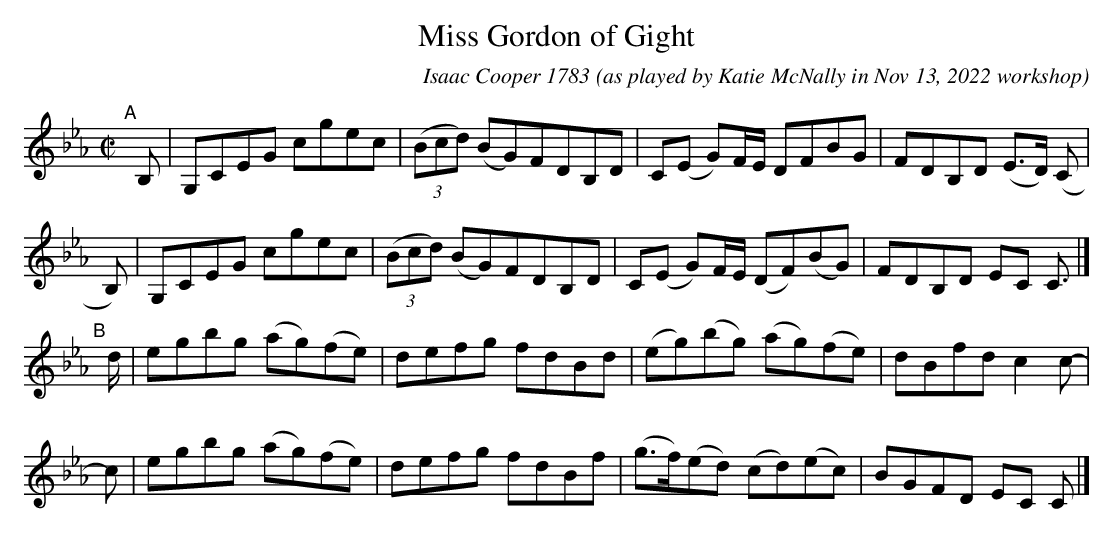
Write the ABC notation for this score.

X:1
T: Miss Gordon of Gight
C: Isaac Cooper 1783
O: as played by Katie McNally in Nov 13, 2022 workshop
M: C|
L: 1/8
K: Cm
"^A"[|]\
B, | G,CEG cgec | (3(Bcd) (BG)FDB,D | C(E G)F/E/  DFBG    | FDB,D (E>D) (C |
B,)| G,CEG cgec | (3(Bcd) (BG)FDB,D | C(E G)F/E/ (DF)(BG) | FDB,D EC C> |]
"^B"[|]\
d  | egbg (ag)(fe) | defg fdBd | (eg)(bg)  (ag)(fe) | dBfd c2c- |
c  | egbg (ag)(fe) | defg fdBf | (g>f)(ed) (cd)(ec) | BGFD EC C |]
